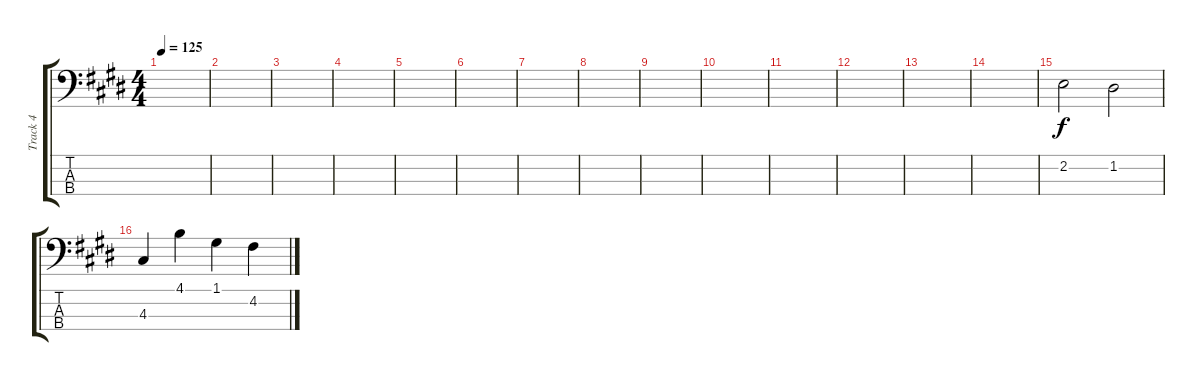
\track ("Track 4" "Track 4") {instrument electricbassfinger}
\staff {score tabs}
\tuning (G2 D2 A1 E1) {hide}
\ts (4 4)
\tempo 125
\clef f4
\ks e
|
|
|
|
|
|
|
|
|
|
|
|
|
|
2.2.2 1.2.2 |
4.3.4 4.1.4 1.1.4 4.2.4
